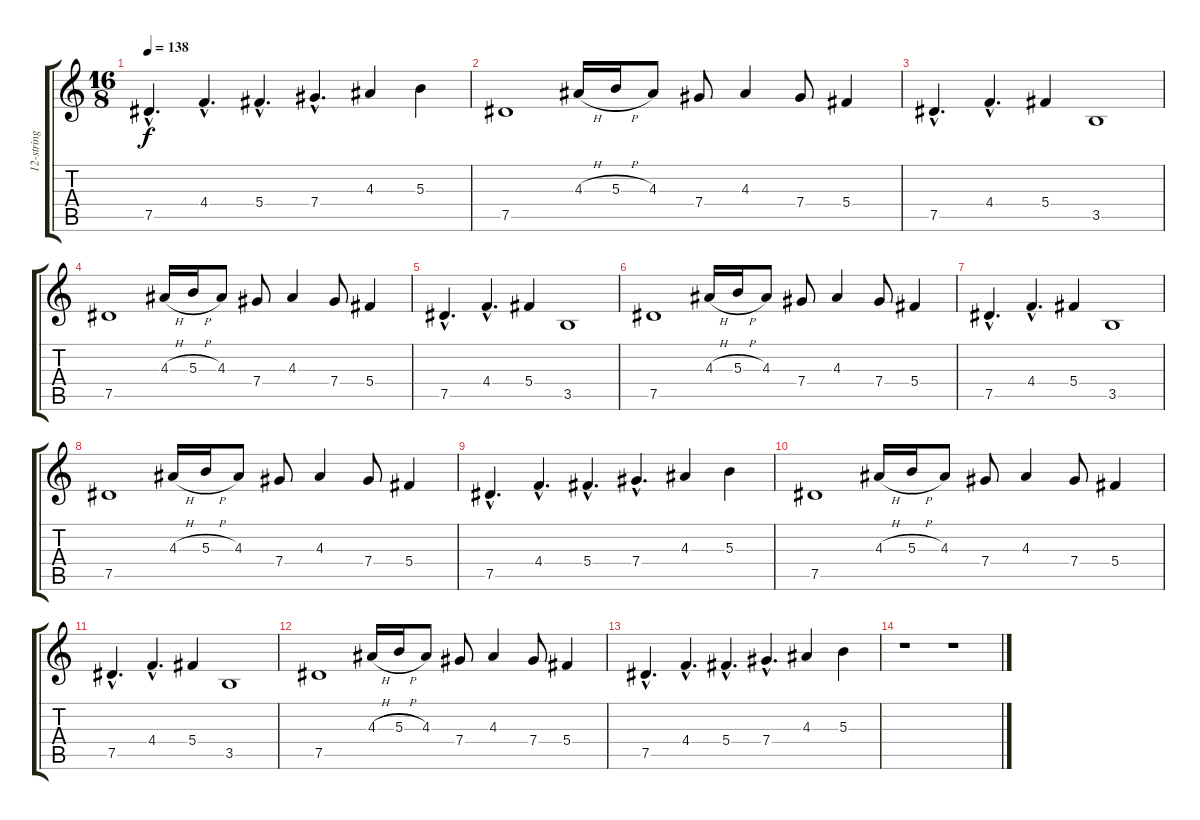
\track ("12-string" "12-string") {instrument acousticguitarsteel}
\staff {score tabs}
\tuning (Eb4 Bb3 Gb3 Db3 Ab2 Eb2) {hide}
\ts (16 8)
\tempo 138
\clef g2
\ks c
7.5{hac}.4{d dy f} 4.4{hac}.4{d} 5.4{hac}.4{d} 7.4{hac}.4{d} 4.3.4 5.3.4 |
7.5.1 4.3{h}.16 5.3{h}.16 4.3.8 7.4.8 4.3.4 7.4.8 5.4.4 |
7.5{hac}.4{d} 4.4{hac}.4{d} 5.4.4 3.5.1 |
7.5.1 4.3{h}.16 5.3{h}.16 4.3.8 7.4.8 4.3.4 7.4.8 5.4.4 |
7.5{hac}.4{d} 4.4{hac}.4{d} 5.4.4 3.5.1 |
7.5.1{volume 13} 4.3{h}.16 5.3{h}.16 4.3.8 7.4.8 4.3.4 7.4.8 5.4.4 |
7.5{hac}.4{d} 4.4{hac}.4{d} 5.4.4 3.5.1 |
7.5.1{volume 10} 4.3{h}.16 5.3{h}.16 4.3.8 7.4.8 4.3.4 7.4.8 5.4.4 |
7.5{hac}.4{d} 4.4{hac}.4{d} 5.4{hac}.4{d} 7.4{hac}.4{d} 4.3.4 5.3.4 |
7.5.1{volume 7} 4.3{h}.16 5.3{h}.16 4.3.8 7.4.8 4.3.4 7.4.8 5.4.4 |
7.5{hac}.4{d} 4.4{hac}.4{d} 5.4.4 3.5.1 |
7.5.1{volume 4} 4.3{h}.16 5.3{h}.16 4.3.8 7.4.8 4.3.4 7.4.8 5.4.4 |
7.5{hac}.4{d} 4.4{hac}.4{d} 5.4{hac}.4{d} 7.4{hac}.4{d} 4.3.4 5.3.4 |
r.1 r.1
